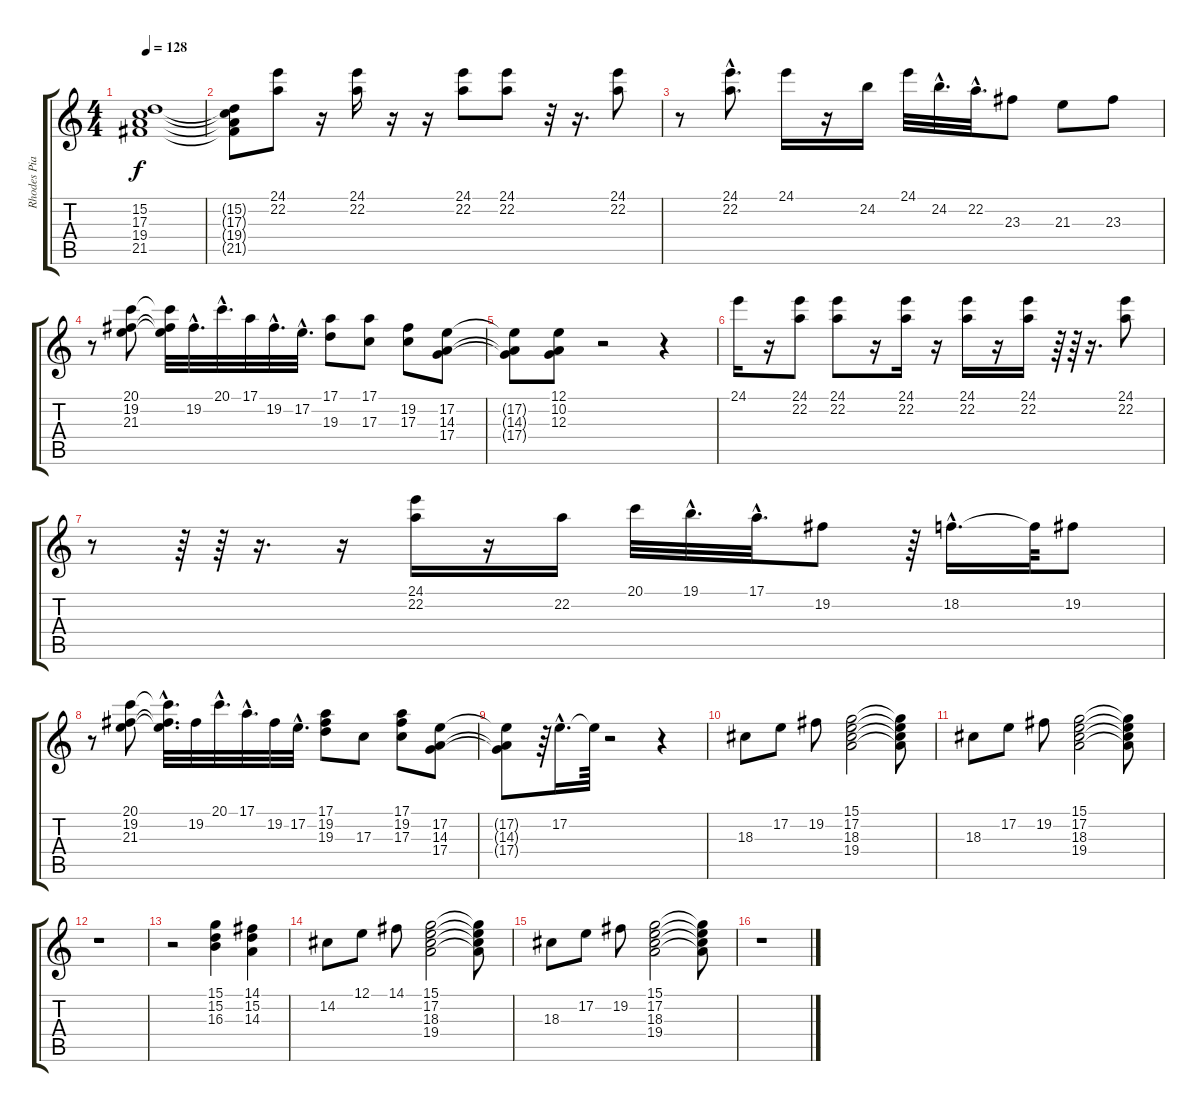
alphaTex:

\track ("Rhodes Piano" "Rhodes Pia") {instrument electricpiano1}
\staff {score tabs}
\tuning (E4 B3 G3 D3 A2 E2) {hide}
\ts (4 4)
\tempo 128
\clef g2
\ks c
(15.2{t} 17.3{t} 19.4{t} 21.5{t}).1{dy f} |
(15.2{t} 17.3{t} 19.4{t} 21.5{t}).8 (24.1 22.2).8 r.16 (24.1 22.2).16 r.16 r.16 (24.1 22.2).8 (24.1 22.2).8 r.32 r.16{d} (24.1 22.2).8 |
r.8 (24.1{hac} 22.2{hac}).8{d} 24.1.16 r.16 24.2.16 24.1.32 24.2{hac}.32{d} 22.2{hac}.32{d} 23.3.8 21.3.8 23.3.8 |
r.8 (20.1 19.2 21.3).8 (20.1{t} 19.2{t} 21.3{t}).32 19.2{hac}.32{d} 20.1{hac}.32{d} 17.1.32 19.2{hac}.32{d} 17.2{hac}.32{d} (17.1 19.3).8 (17.1 17.3).8 (19.2 17.3).8 (17.2 14.3 17.4).8 |
(17.2{t} 14.3{t} 17.4{t}).8 (12.1 10.2 12.3).8 r.2 r.4 |
24.1.16 r.16 (24.1 22.2).8 (24.1 22.2).8 r.16 (24.1 22.2).16 r.16 (24.1 22.2).16 r.16 (24.1 22.2).16 r.64 r.64 r.16{d} (24.1 22.2).8 |
r.8 r.64 r.64 r.16{d} r.16 (24.1 22.2).16 r.16 22.2.16 20.1.32 19.1{hac}.32{d} 17.1{hac}.32{d} 19.2.8 r.64 18.2{hac}.16{d} 18.2{t}.64 19.2.8 |
r.8 (20.1 19.2 21.3).8 (20.1{hac t} 19.2{hac t} 21.3{hac t}).32{d} 19.2.32 20.1{hac}.32{d} 17.1{hac}.32{d} 19.2.32 17.2{hac}.32{d} (17.1 19.2 19.3).8 17.3.8 (17.1 19.2 17.3).8 (17.2 14.3 17.4).8 |
(17.2{t} 14.3{t} 17.4{t}).8 r.64 17.2{hac}.16{d} 17.2{t}.64 r.2 r.4 |
18.3.8 17.2.8 19.2.8 (15.1 17.2 18.3 19.4).2 (15.1{t} 17.2{t} 18.3{t} 19.4{t}).8 |
18.3.8 17.2.8 19.2.8 (15.1 17.2 18.3 19.4).2 (15.1{t} 17.2{t} 18.3{t} 19.4{t}).8 |
r.1 |
r.2 (15.1 15.2 16.3).4 (14.1 15.2 14.3).4 |
14.2.8 12.1.8 14.1.8 (15.1 17.2 18.3 19.4).2 (15.1{t} 17.2{t} 18.3{t} 19.4{t}).8 |
18.3.8 17.2.8 19.2.8 (15.1 17.2 18.3 19.4).2 (15.1{t} 17.2{t} 18.3{t} 19.4{t}).8 |
r.1
